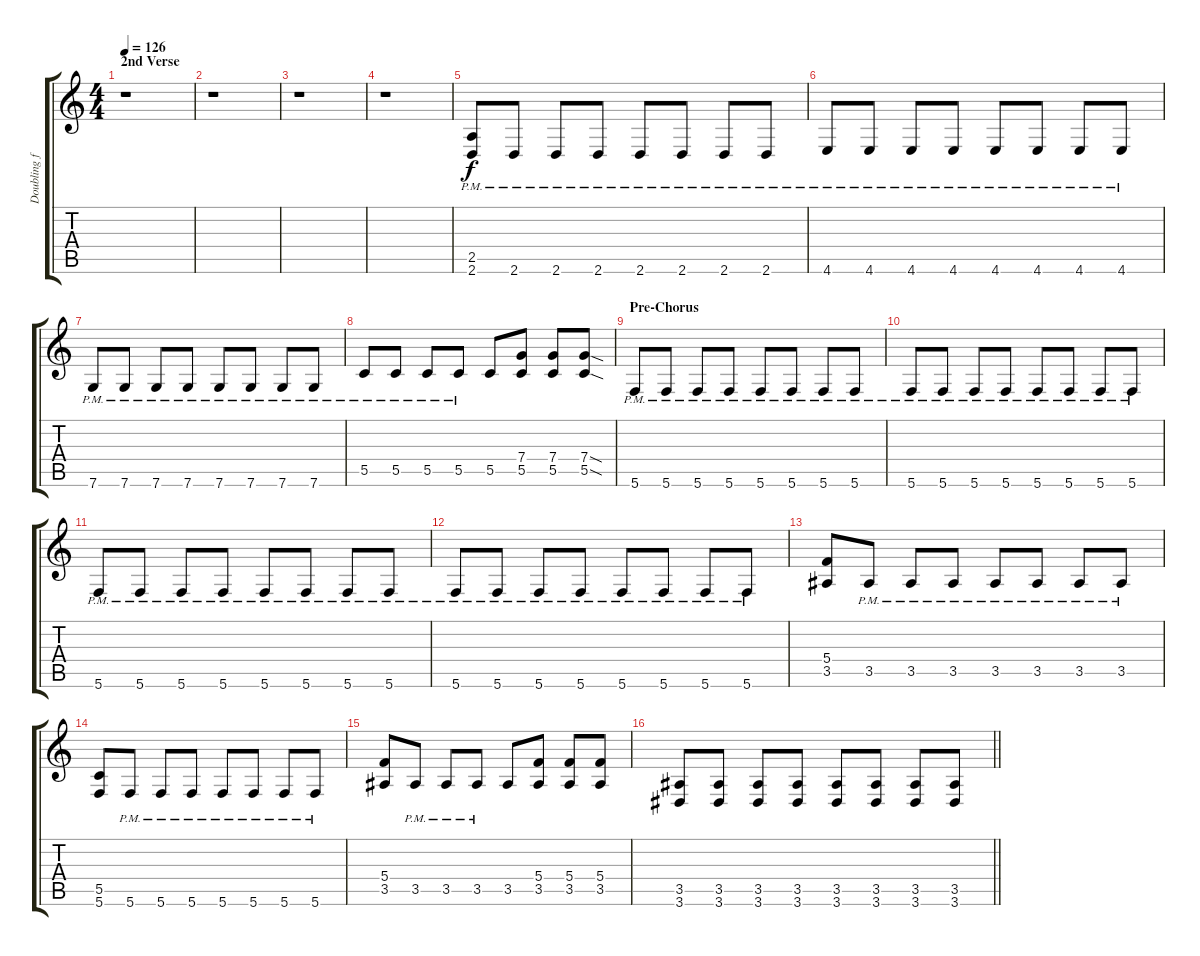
\track ("Doubling for Guitar 1" "Doubling f") {instrument distortionguitar}
\staff {score tabs}
\tuning (D4 A3 F3 C3 G2 C2) {hide}
\ts (4 4)
\section ("" "2nd Verse")
\tempo 126
\clef g2
\ks c
r.1{dy f} |
r.1 |
r.1 |
r.1 |
(2.5{pm} 2.6{pm}).8 2.6{pm}.8 2.6{pm}.8 2.6{pm}.8 2.6{pm}.8 2.6{pm}.8 2.6{pm}.8 2.6{pm}.8 |
4.6{pm}.8 4.6{pm}.8 4.6{pm}.8 4.6{pm}.8 4.6{pm}.8 4.6{pm}.8 4.6{pm}.8 4.6{pm}.8 |
7.6{pm}.8 7.6{pm}.8 7.6{pm}.8 7.6{pm}.8 7.6{pm}.8 7.6{pm}.8 7.6{pm}.8 7.6{pm}.8 |
5.5{pm}.8 5.5{pm}.8 5.5{pm}.8 5.5{pm}.8 5.5.8 (7.4 5.5).8 (7.4 5.5).8 (7.4{sod} 5.5{sod}).8 |
\section ("" "Pre-Chorus")
5.6{pm}.8 5.6{pm}.8 5.6{pm}.8 5.6{pm}.8 5.6{pm}.8 5.6{pm}.8 5.6{pm}.8 5.6{pm}.8 |
5.6{pm}.8 5.6{pm}.8 5.6{pm}.8 5.6{pm}.8 5.6{pm}.8 5.6{pm}.8 5.6{pm}.8 5.6{pm}.8 |
5.6{pm}.8 5.6{pm}.8 5.6{pm}.8 5.6{pm}.8 5.6{pm}.8 5.6{pm}.8 5.6{pm}.8 5.6{pm}.8 |
5.6{pm}.8 5.6{pm}.8 5.6{pm}.8 5.6{pm}.8 5.6{pm}.8 5.6{pm}.8 5.6{pm}.8 5.6{pm}.8 |
(5.4 3.5).8 3.5{pm}.8 3.5{pm}.8 3.5{pm}.8 3.5{pm}.8 3.5{pm}.8 3.5{pm}.8 3.5{pm}.8 |
(5.5 5.6).8 5.6{pm}.8 5.6{pm}.8 5.6{pm}.8 5.6{pm}.8 5.6{pm}.8 5.6{pm}.8 5.6{pm}.8 |
(5.4 3.5).8 3.5{pm}.8 3.5{pm}.8 3.5{pm}.8 3.5.8 (5.4 3.5).8 (5.4 3.5).8 (5.4 3.5).8 |
\barLineRight lightlight
(3.5 3.6).8 (3.5 3.6).8 (3.5 3.6).8 (3.5 3.6).8 (3.5 3.6).8 (3.5 3.6).8 (3.5 3.6).8 (3.5 3.6).8
